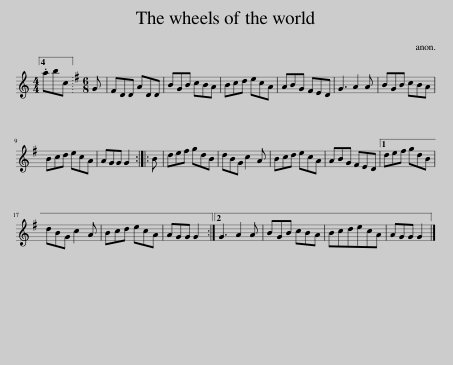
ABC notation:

X:1
L:1/8
M:4/4
I:linebreak $
K:C
V:1 treble
V:1
 .abc ||[K:G][M:6/8] G | FDD ADD | BGB cBA | Bcd ecA | %5
 ABG FED | G3 A2 A | BGB cBA |$ Bcd ecA | AGG G2 :: %10
 B | def gdB | dBG c2 A | Bcd ecA | ABG FED |1 %15
 def gdB |$ dBG c2 A | Bcd ecA | AGG G2 :|2 G3 A2 A | %20
 BGB cBA | BcdecA | AGG G2 |] %23
